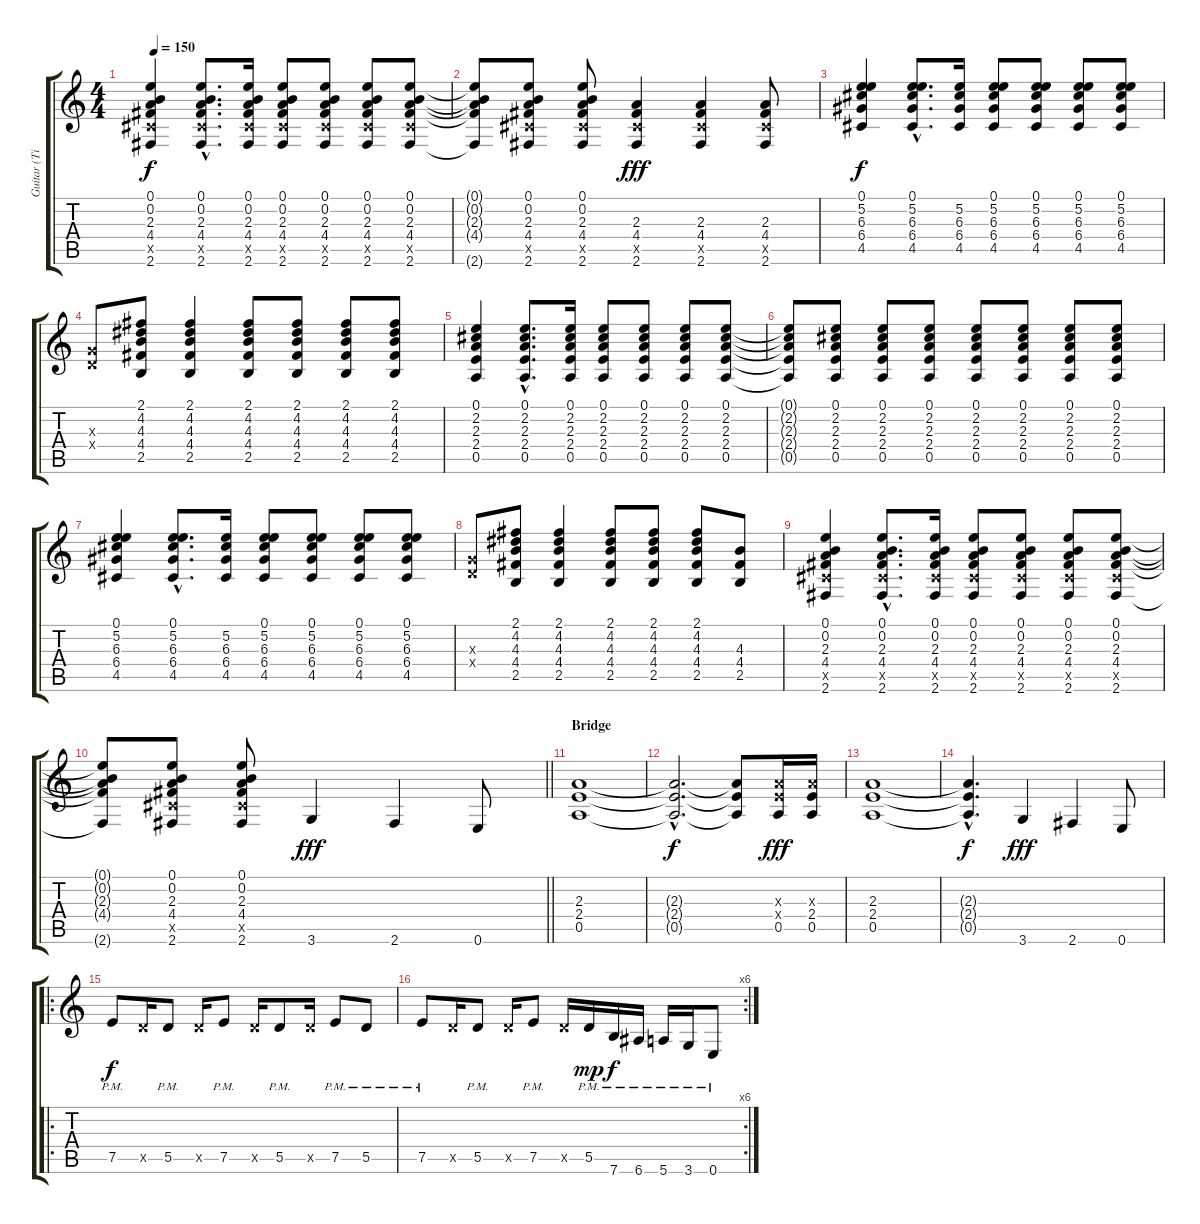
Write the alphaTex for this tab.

\track ("Guitar (Tim)" "Guitar (Ti") {instrument overdrivenguitar}
\staff {score tabs}
\tuning (E4 B3 G3 D3 A2 E2) {hide}
\ts (4 4)
\tempo 150
\clef g2
\ks c
(0.1 0.2 2.3 4.4 4.5{x} 2.6).4{dy f} (0.1{hac} 0.2{hac} 2.3{hac} 4.4{hac} 4.5{hac x} 2.6{hac}).8{d} (0.1 0.2 2.3 4.4 4.5{x} 2.6).16 (0.1 0.2 2.3 4.4 4.5{x} 2.6).8 (0.1 0.2 2.3 4.4 4.5{x} 2.6).8 (0.1 0.2 2.3 4.4 4.5{x} 2.6).8 (0.1 0.2 2.3 4.4 4.5{x} 2.6).8 |
(0.1{t} 0.2{t} 2.3{t} 4.4{t} 2.6{t}).8 (0.1 0.2 2.3 4.4 4.5{x} 2.6).8 (0.1 0.2 2.3 4.4 4.5{x} 2.6).8 (2.3 4.4 4.5{x} 2.6).4{dy fff} (2.3 4.4 4.5{x} 2.6).4 (2.3 4.4 4.5{x} 2.6).8 |
(0.1 5.2 6.3 6.4 4.5).4{dy f} (0.1{hac} 5.2{hac} 6.3{hac} 6.4{hac} 4.5{hac}).8{d} (5.2 6.3 6.4 4.5).16 (0.1 5.2 6.3 6.4 4.5).8 (0.1 5.2 6.3 6.4 4.5).8 (0.1 5.2 6.3 6.4 4.5).8 (0.1 5.2 6.3 6.4 4.5).8 |
(0.3{x} 0.4{x}).8 (2.1 4.2 4.3 4.4 2.5).8 (2.1 4.2 4.3 4.4 2.5).4 (2.1 4.2 4.3 4.4 2.5).8 (2.1 4.2 4.3 4.4 2.5).8 (2.1 4.2 4.3 4.4 2.5).8 (2.1 4.2 4.3 4.4 2.5).8 |
(0.1 2.2 2.3 2.4 0.5).4 (0.1{hac} 2.2{hac} 2.3{hac} 2.4{hac} 0.5{hac}).8{d} (0.1 2.2 2.3 2.4 0.5).16 (0.1 2.2 2.3 2.4 0.5).8 (0.1 2.2 2.3 2.4 0.5).8 (0.1 2.2 2.3 2.4 0.5).8 (0.1 2.2 2.3 2.4 0.5).8 |
(0.1{t} 2.2{t} 2.3{t} 2.4{t} 0.5{t}).8 (0.1 2.2 2.3 2.4 0.5).8 (0.1 2.2 2.3 2.4 0.5).8 (0.1 2.2 2.3 2.4 0.5).8 (0.1 2.2 2.3 2.4 0.5).8 (0.1 2.2 2.3 2.4 0.5).8 (0.1 2.2 2.3 2.4 0.5).8 (0.1 2.2 2.3 2.4 0.5).8 |
(0.1 5.2 6.3 6.4 4.5).4 (0.1{hac} 5.2{hac} 6.3{hac} 6.4{hac} 4.5{hac}).8{d} (5.2 6.3 6.4 4.5).16 (0.1 5.2 6.3 6.4 4.5).8 (0.1 5.2 6.3 6.4 4.5).8 (0.1 5.2 6.3 6.4 4.5).8 (0.1 5.2 6.3 6.4 4.5).8 |
(0.3{x} 0.4{x}).8 (2.1 4.2 4.3 4.4 2.5).8 (2.1 4.2 4.3 4.4 2.5).4 (2.1 4.2 4.3 4.4 2.5).8 (2.1 4.2 4.3 4.4 2.5).8 (2.1 4.2 4.3 4.4 2.5).8 (4.3 4.4 2.5).8 |
(0.1 0.2 2.3 4.4 4.5{x} 2.6).4 (0.1{hac} 0.2{hac} 2.3{hac} 4.4{hac} 4.5{hac x} 2.6{hac}).8{d} (0.1 0.2 2.3 4.4 4.5{x} 2.6).16 (0.1 0.2 2.3 4.4 4.5{x} 2.6).8 (0.1 0.2 2.3 4.4 4.5{x} 2.6).8 (0.1 0.2 2.3 4.4 4.5{x} 2.6).8 (0.1 0.2 2.3 4.4 4.5{x} 2.6).8 |
\barLineRight lightlight
(0.1{t} 0.2{t} 2.3{t} 4.4{t} 2.6{t}).8 (0.1 0.2 2.3 4.4 4.5{x} 2.6).8 (0.1 0.2 2.3 4.4 4.5{x} 2.6).8 3.6.4{dy fff} 2.6.4 0.6.8 |
\section ("" "Bridge")
(2.3 2.4 0.5).1 |
(2.3{hac t} 2.4{hac t} 0.5{hac t}).2{d dy f} (2.3{t} 2.4{t} 0.5{t}).8 (2.3{x} 2.4{x} 0.5).16{dy fff} (2.3{x} 2.4 0.5).16 |
(2.3 2.4 0.5).1 |
(2.3{hac t} 2.4{hac t} 0.5{hac t}).4{d dy f} 3.6.4{dy fff} 2.6.4 0.6.8 |
\ro
7.5{pm}.8{dy f} 5.5{x}.16 5.5{pm}.8 5.5{x}.16 7.5{pm}.8 5.5{x}.16 5.5{pm}.8 5.5{x}.16 7.5{pm}.8 5.5{pm}.8 |
\rc 6
7.5{pm}.8 5.5{x}.16 5.5{pm}.8 5.5{x}.16 7.5{pm}.8 5.5{x}.16 5.5{pm}.16{dy mp} 7.6{pm}.16{dy f} 6.6{pm}.16 5.6{pm}.16 3.6{pm}.16 0.6{pm}.8
